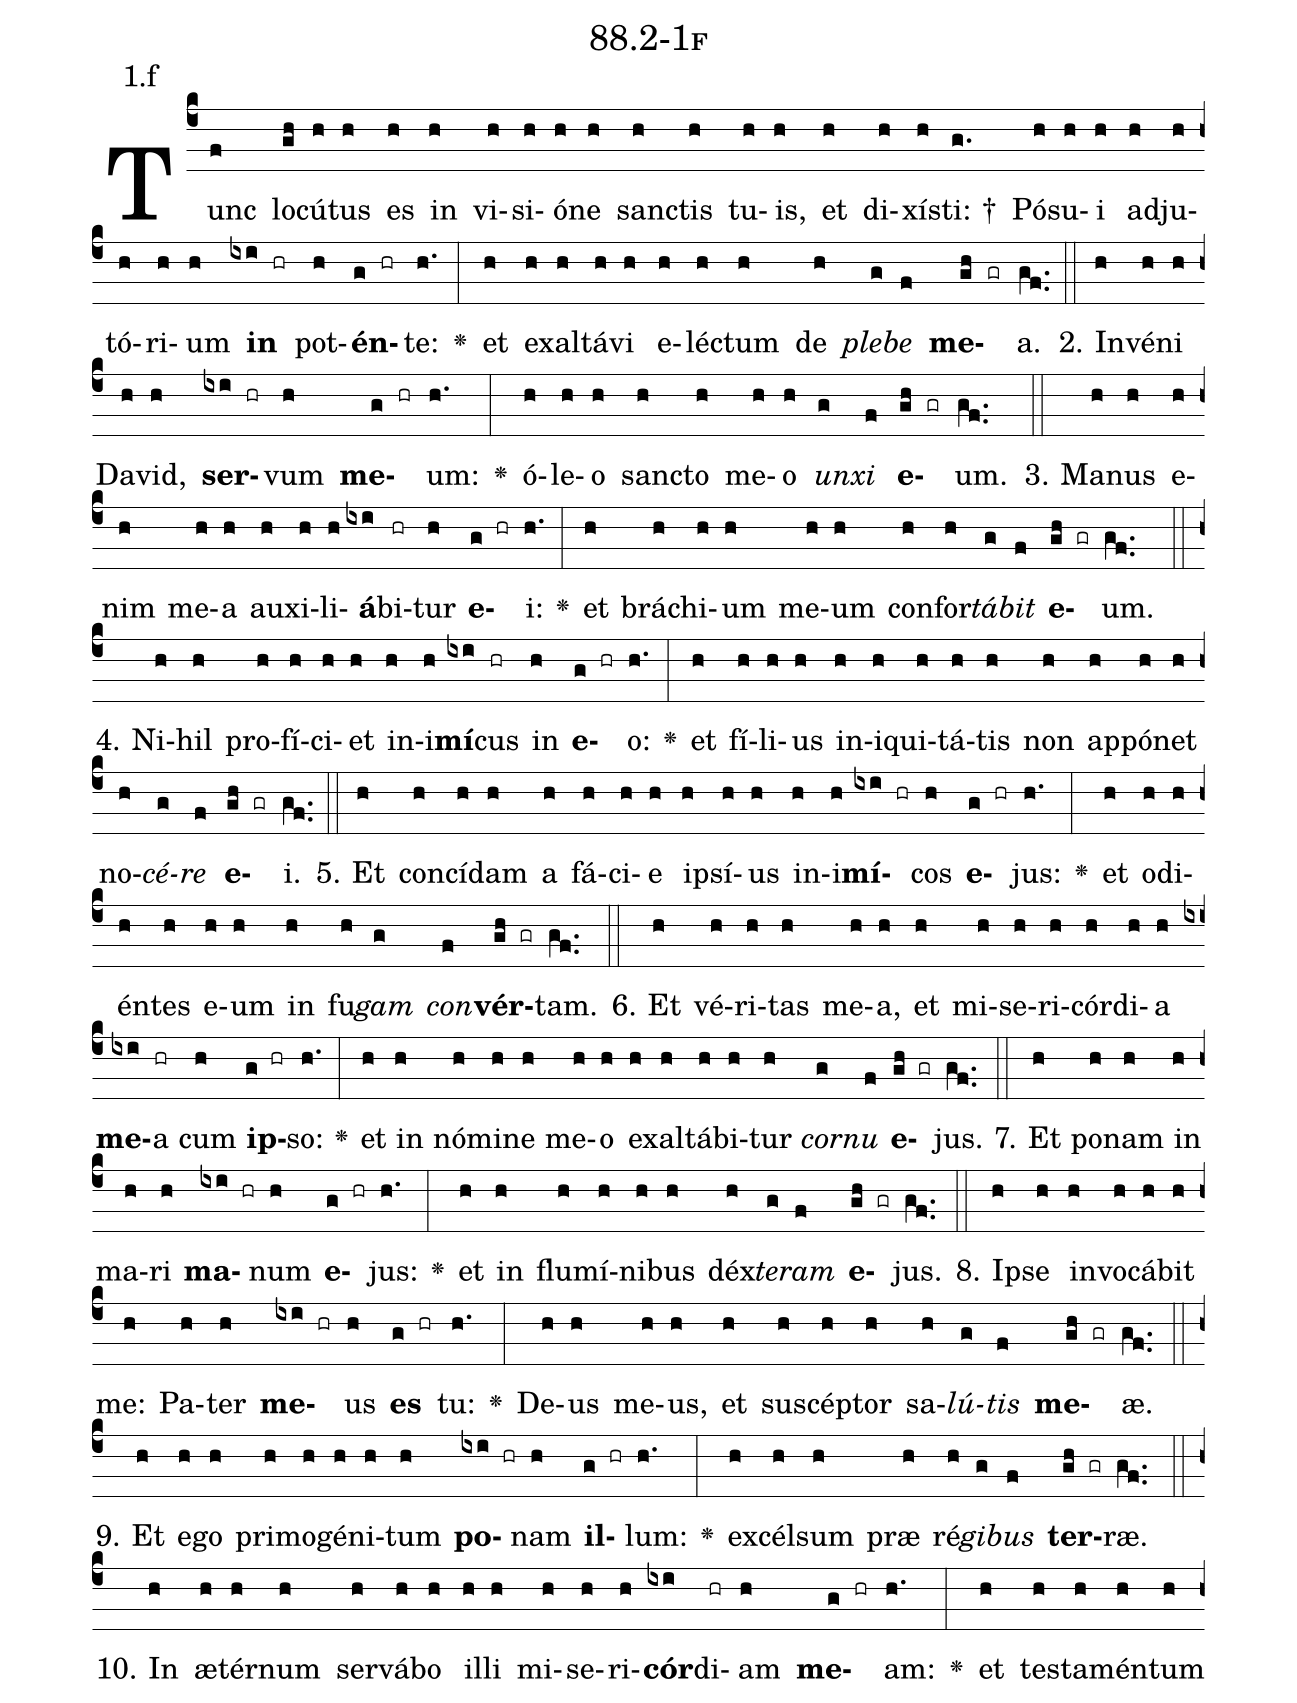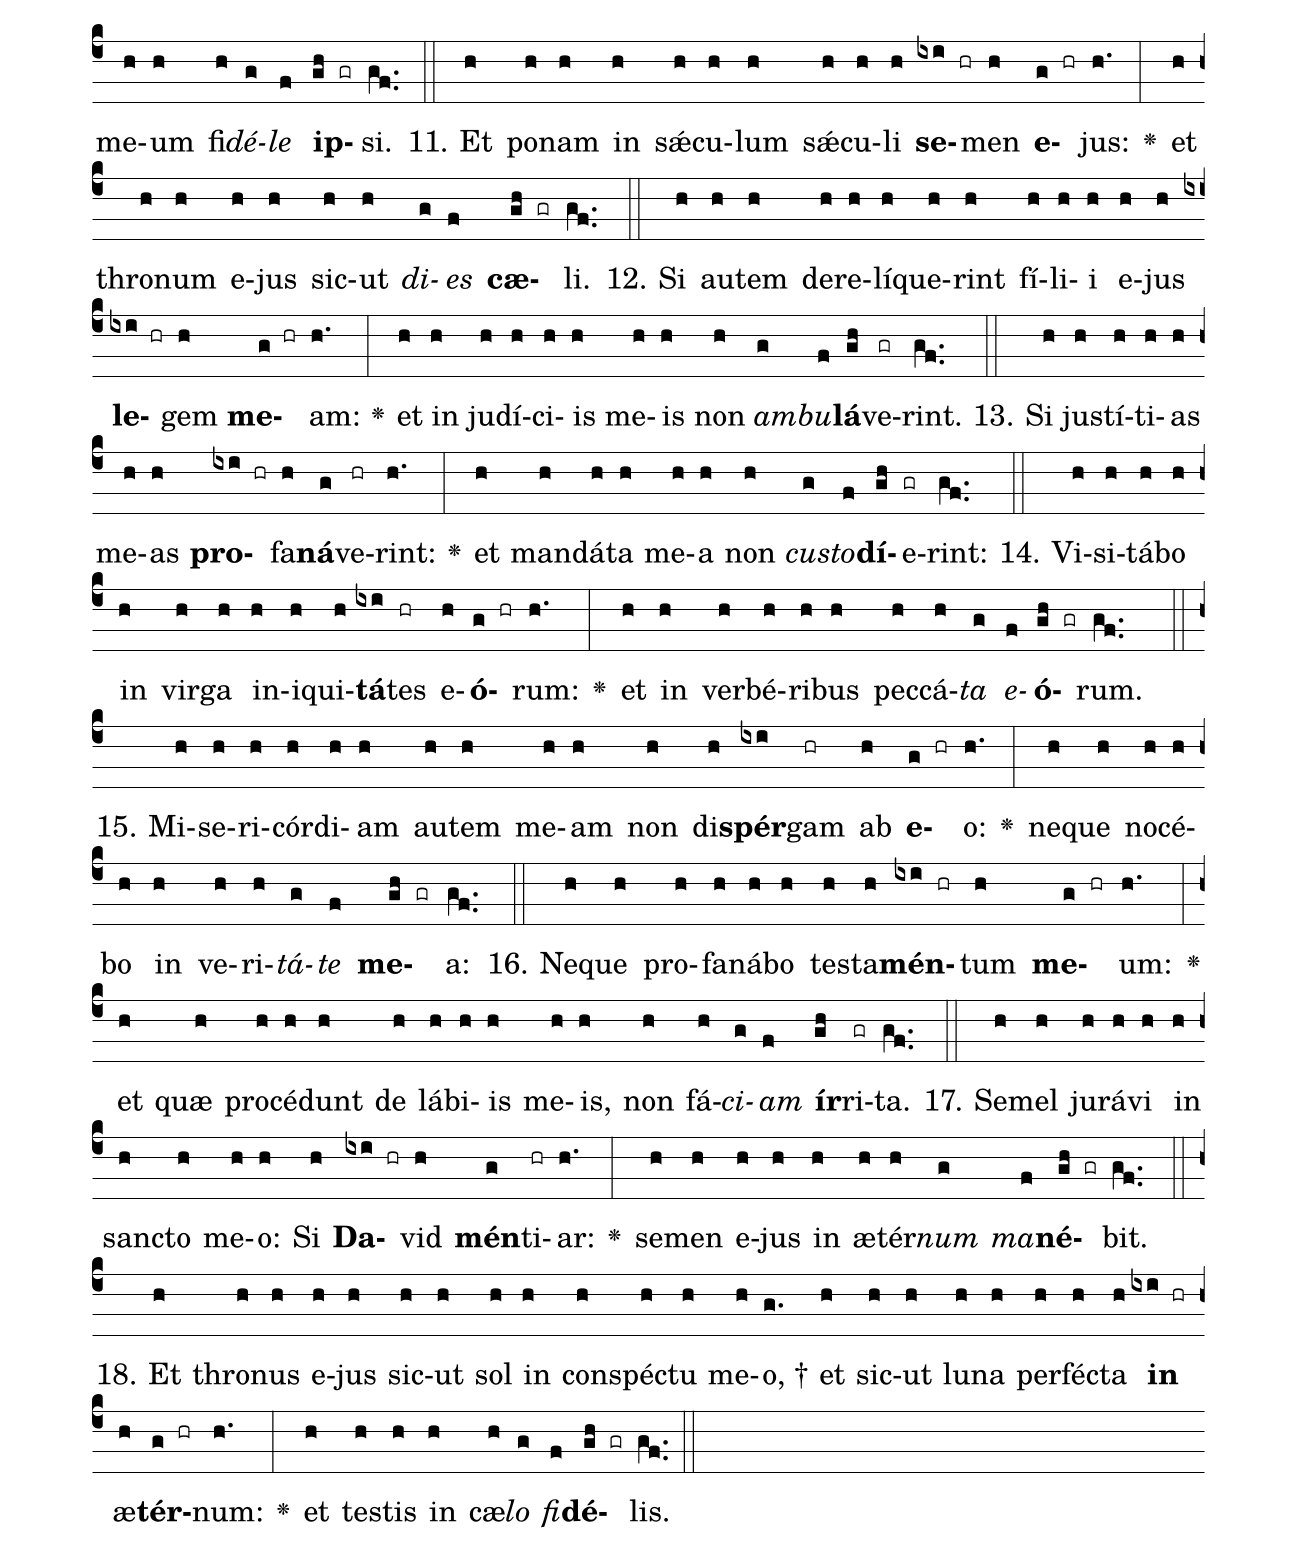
name: 88.2-1f;
annotation: 1.f;
%%
(c4)Tunc(f) lo(gh)cú(h)tus(h) es(h) in(h) vi(h)si(h)ó(h)ne(h) sanc(h)tis(h) tu(h)is,(h) et(h) di(h)xís(h)ti: †(g.) Pó(h)su(h)i(h) ad(h)ju(h)tó(h)ri(h)um(h) <b>in</b>(ixi hr) pot(h)<b>én</b>(g hr)te:(h.) <v>\greheightstar</v>(:) et(h) ex(h)al(h)tá(h)vi(h) e(h)léc(h)tum(h) de(h) <i>ple</i>(g)<i>be</i>(f) <b>me</b>(gh gr)a.(gf..) (::)
2. In(h)vé(h)ni(h) Da(h)vid,(h) <b>ser</b>(ixi hr)vum(h) <b>me</b>(g hr)um:(h.) <v>\greheightstar</v>(:) ó(h)le(h)o(h) sanc(h)to(h) me(h)o(h) <i>un</i>(g)<i>xi</i>(f) <b>e</b>(gh gr)um.(gf..) (::)
3. Ma(h)nus(h) e(h)nim(h) me(h)a(h) au(h)xi(h)li(h)<b>á</b>(ixi)bi(hr)tur(h) <b>e</b>(g hr)i:(h.) <v>\greheightstar</v>(:) et(h) brá(h)chi(h)um(h) me(h)um(h) con(h)for(h)<i>tá</i>(g)<i>bit</i>(f) <b>e</b>(gh gr)um.(gf..) (::)
4. Ni(h)hil(h) pro(h)fí(h)ci(h)et(h) in(h)i(h)<b>mí</b>(ixi)cus(hr) in(h) <b>e</b>(g hr)o:(h.) <v>\greheightstar</v>(:) et(h) fí(h)li(h)us(h) in(h)i(h)qui(h)tá(h)tis(h) non(h) ap(h)pó(h)net(h) no(h)<i>cé</i>(g)<i>re</i>(f) <b>e</b>(gh gr)i.(gf..) (::)
5. Et(h) con(h)cí(h)dam(h) a(h) fá(h)ci(h)e(h) ip(h)sí(h)us(h) in(h)i(h)<b>mí</b>(ixi hr)cos(h) <b>e</b>(g hr)jus:(h.) <v>\greheightstar</v>(:) et(h) o(h)di(h)én(h)tes(h) e(h)um(h) in(h) fu(h)<i>gam</i>(g) <i>con</i>(f)<b>vér</b>(gh gr)tam.(gf..) (::)
6. Et(h) vé(h)ri(h)tas(h) me(h)a,(h) et(h) mi(h)se(h)ri(h)cór(h)di(h)a(h) <b>me</b>(ixi)a(hr) cum(h) <b>ip</b>(g hr)so:(h.) <v>\greheightstar</v>(:) et(h) in(h) nó(h)mi(h)ne(h) me(h)o(h) ex(h)al(h)tá(h)bi(h)tur(h) <i>cor</i>(g)<i>nu</i>(f) <b>e</b>(gh gr)jus.(gf..) (::)
7. Et(h) po(h)nam(h) in(h) ma(h)ri(h) <b>ma</b>(ixi hr)num(h) <b>e</b>(g hr)jus:(h.) <v>\greheightstar</v>(:) et(h) in(h) flu(h)mí(h)ni(h)bus(h) déx(h)<i>te</i>(g)<i>ram</i>(f) <b>e</b>(gh gr)jus.(gf..) (::)
8. Ip(h)se(h) in(h)vo(h)cá(h)bit(h) me:(h) Pa(h)ter(h) <b>me</b>(ixi hr)us(h) <b>es</b>(g hr) tu:(h.) <v>\greheightstar</v>(:) De(h)us(h) me(h)us,(h) et(h) su(h)scép(h)tor(h) sa(h)<i>lú</i>(g)<i>tis</i>(f) <b>me</b>(gh gr)æ.(gf..) (::)
9. Et(h) e(h)go(h) pri(h)mo(h)gé(h)ni(h)tum(h) <b>po</b>(ixi hr)nam(h) <b>il</b>(g hr)lum:(h.) <v>\greheightstar</v>(:) ex(h)cél(h)sum(h) præ(h) ré(h)<i>gi</i>(g)<i>bus</i>(f) <b>ter</b>(gh gr)ræ.(gf..) (::)
10. In(h) æ(h)tér(h)num(h) ser(h)vá(h)bo(h) il(h)li(h) mi(h)se(h)ri(h)<b>cór</b>(ixi)di(hr)am(h) <b>me</b>(g hr)am:(h.) <v>\greheightstar</v>(:) et(h) tes(h)ta(h)mén(h)tum(h) me(h)um(h) fi(h)<i>dé</i>(g)<i>le</i>(f) <b>ip</b>(gh gr)si.(gf..) (::)
11. Et(h) po(h)nam(h) in(h) sǽ(h)cu(h)lum(h) sǽ(h)cu(h)li(h) <b>se</b>(ixi hr)men(h) <b>e</b>(g hr)jus:(h.) <v>\greheightstar</v>(:) et(h) thro(h)num(h) e(h)jus(h) sic(h)ut(h) <i>di</i>(g)<i>es</i>(f) <b>cæ</b>(gh gr)li.(gf..) (::)
12. Si(h) au(h)tem(h) de(h)re(h)lí(h)que(h)rint(h) fí(h)li(h)i(h) e(h)jus(h) <b>le</b>(ixi hr)gem(h) <b>me</b>(g hr)am:(h.) <v>\greheightstar</v>(:) et(h) in(h) ju(h)dí(h)ci(h)is(h) me(h)is(h) non(h) <i>am</i>(g)<i>bu</i>(f)<b>lá</b>(gh)ve(gr)rint.(gf..) (::)
13. Si(h) jus(h)tí(h)ti(h)as(h) me(h)as(h) <b>pro</b>(ixi hr)fa(h)<b>ná</b>(g)ve(hr)rint:(h.) <v>\greheightstar</v>(:) et(h) man(h)dá(h)ta(h) me(h)a(h) non(h) <i>cus</i>(g)<i>to</i>(f)<b>dí</b>(gh)e(gr)rint:(gf..) (::)
14. Vi(h)si(h)tá(h)bo(h) in(h) vir(h)ga(h) in(h)i(h)qui(h)<b>tá</b>(ixi)tes(hr) e(h)<b>ó</b>(g hr)rum:(h.) <v>\greheightstar</v>(:) et(h) in(h) ver(h)bé(h)ri(h)bus(h) pec(h)cá(h)<i>ta</i>(g) <i>e</i>(f)<b>ó</b>(gh gr)rum.(gf..) (::)
15. Mi(h)se(h)ri(h)cór(h)di(h)am(h) au(h)tem(h) me(h)am(h) non(h) di(h)<b>spér</b>(ixi)gam(hr) ab(h) <b>e</b>(g hr)o:(h.) <v>\greheightstar</v>(:) ne(h)que(h) no(h)cé(h)bo(h) in(h) ve(h)ri(h)<i>tá</i>(g)<i>te</i>(f) <b>me</b>(gh gr)a:(gf..) (::)
16. Ne(h)que(h) pro(h)fa(h)ná(h)bo(h) tes(h)ta(h)<b>mén</b>(ixi hr)tum(h) <b>me</b>(g hr)um:(h.) <v>\greheightstar</v>(:) et(h) quæ(h) pro(h)cé(h)dunt(h) de(h) lá(h)bi(h)is(h) me(h)is,(h) non(h) fá(h)<i>ci</i>(g)<i>am</i>(f) <b>ír</b>(gh)ri(gr)ta.(gf..) (::)
17. Se(h)mel(h) ju(h)rá(h)vi(h) in(h) sanc(h)to(h) me(h)o:(h) Si(h) <b>Da</b>(ixi hr)vid(h) <b>mén</b>(g)ti(hr)ar:(h.) <v>\greheightstar</v>(:) se(h)men(h) e(h)jus(h) in(h) æ(h)tér(h)<i>num</i>(g) <i>ma</i>(f)<b>né</b>(gh gr)bit.(gf..) (::)
18. Et(h) thro(h)nus(h) e(h)jus(h) sic(h)ut(h) sol(h) in(h) con(h)spéc(h)tu(h) me(h)o, †(g.) et(h) sic(h)ut(h) lu(h)na(h) per(h)féc(h)ta(h) <b>in</b>(ixi hr) æ(h)<b>tér</b>(g hr)num:(h.) <v>\greheightstar</v>(:) et(h) tes(h)tis(h) in(h) cæ(h)<i>lo</i>(g) <i>fi</i>(f)<b>dé</b>(gh gr)lis.(gf..) (::)
